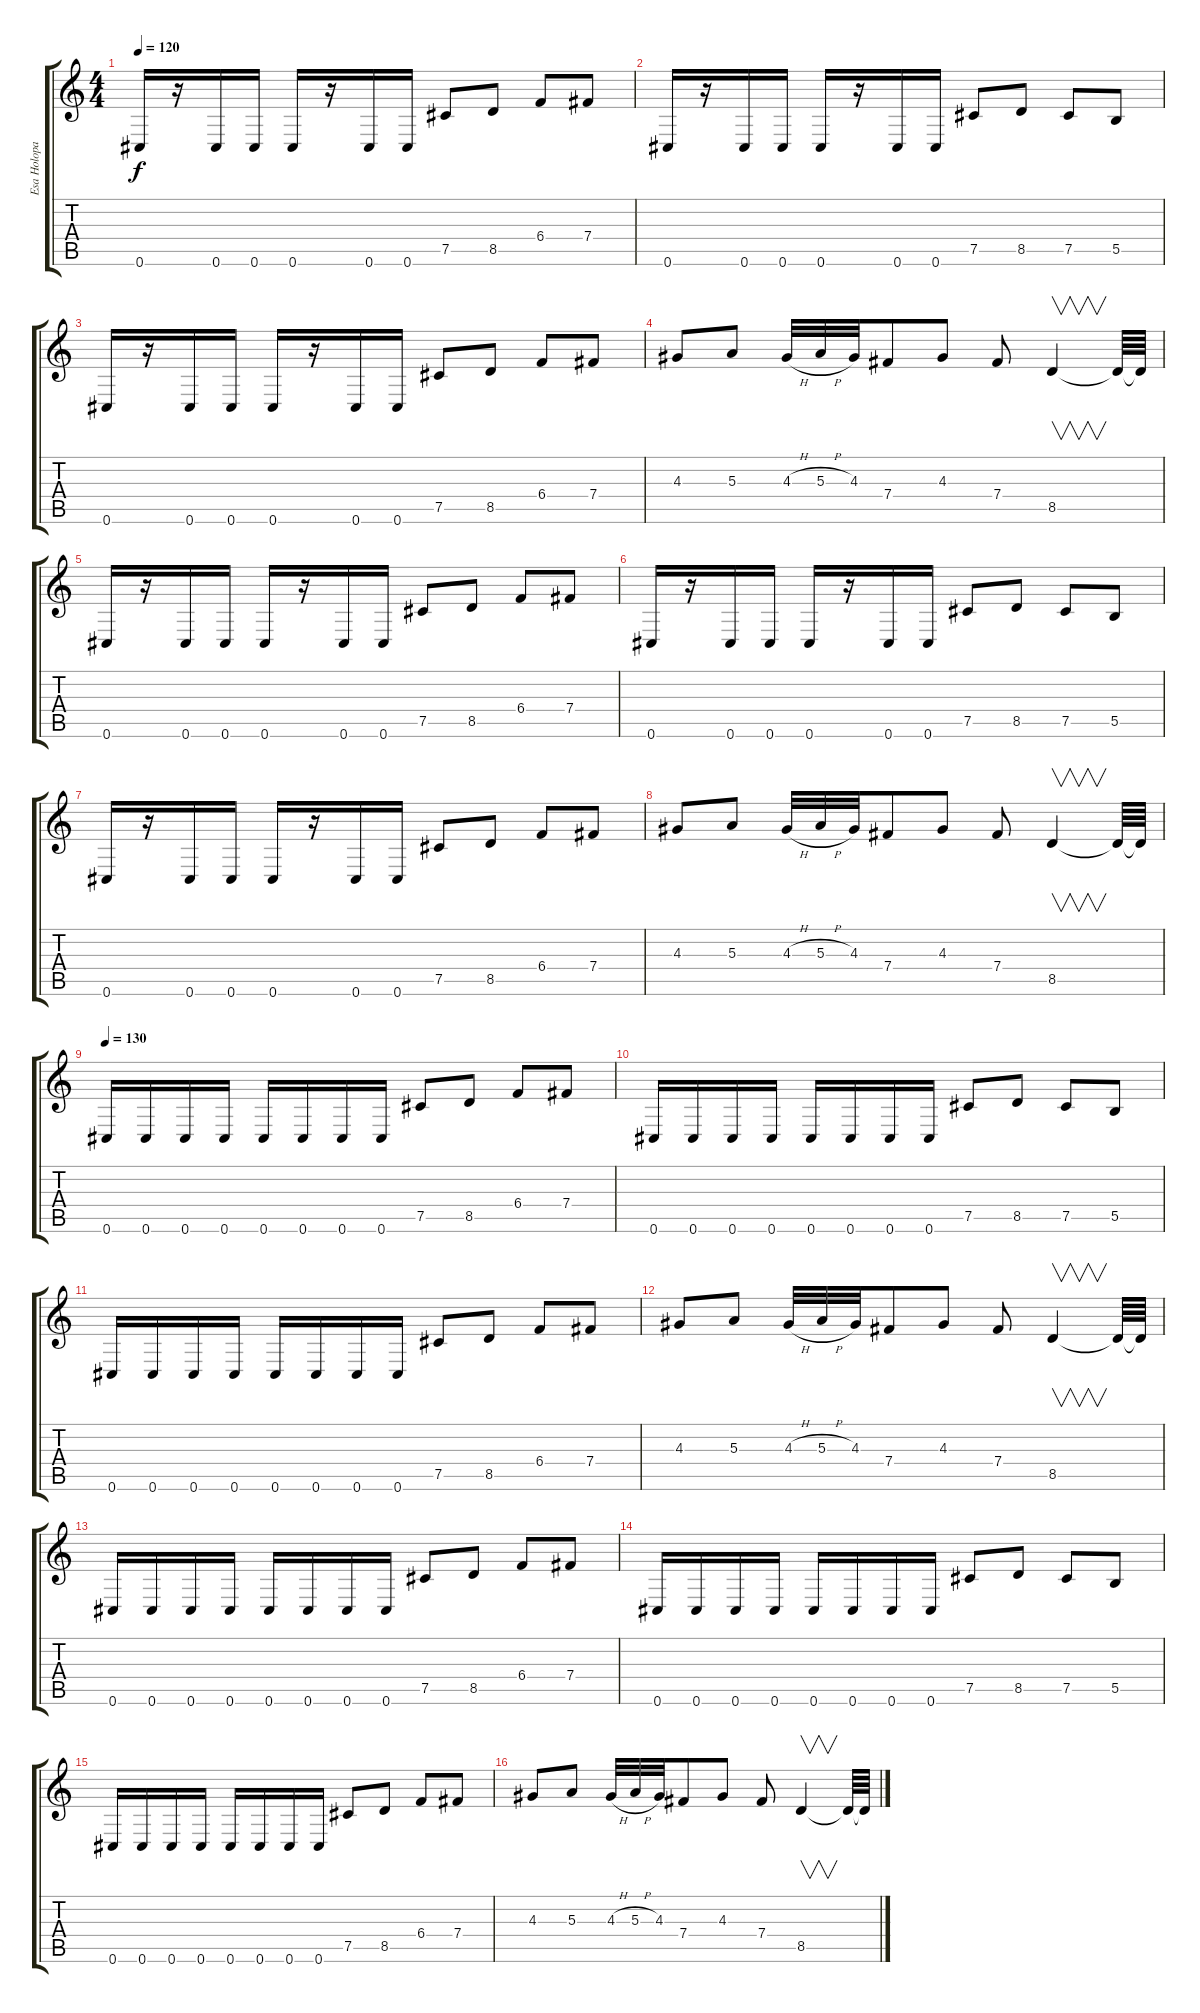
\track ("Esa Holopainen" "Esa Holopa") {instrument distortionguitar}
\staff {score tabs}
\tuning (Db4 Ab3 E3 B2 Gb2 Db2) {hide}
\ts (4 4)
\tempo 120
\clef g2
\ks c
0.6.16{dy f} r.16 0.6.16 0.6.16 0.6.16 r.16 0.6.16 0.6.16 7.5.8 8.5.8 6.4.8 7.4.8 |
0.6.16 r.16 0.6.16 0.6.16 0.6.16 r.16 0.6.16 0.6.16 7.5.8 8.5.8 7.5.8 5.5.8 |
0.6.16 r.16 0.6.16 0.6.16 0.6.16 r.16 0.6.16 0.6.16 7.5.8 8.5.8 6.4.8 7.4.8 |
4.3.8 5.3.8 4.3{h}.32 5.3{h}.32 4.3.32 7.4.8 4.3.8 7.4.8 8.5.4{v} 8.5{t}.64 8.5{t}.64 |
0.6.16 r.16 0.6.16 0.6.16 0.6.16 r.16 0.6.16 0.6.16 7.5.8 8.5.8 6.4.8 7.4.8 |
0.6.16 r.16 0.6.16 0.6.16 0.6.16 r.16 0.6.16 0.6.16 7.5.8 8.5.8 7.5.8 5.5.8 |
0.6.16 r.16 0.6.16 0.6.16 0.6.16 r.16 0.6.16 0.6.16 7.5.8 8.5.8 6.4.8 7.4.8 |
4.3.8 5.3.8 4.3{h}.32 5.3{h}.32 4.3.32 7.4.8 4.3.8 7.4.8 8.5.4{v} 8.5{t}.64 8.5{t}.64 |
\tempo 130
0.6.16 0.6.16 0.6.16 0.6.16 0.6.16 0.6.16 0.6.16 0.6.16 7.5.8 8.5.8 6.4.8 7.4.8 |
0.6.16 0.6.16 0.6.16 0.6.16 0.6.16 0.6.16 0.6.16 0.6.16 7.5.8 8.5.8 7.5.8 5.5.8 |
0.6.16 0.6.16 0.6.16 0.6.16 0.6.16 0.6.16 0.6.16 0.6.16 7.5.8 8.5.8 6.4.8 7.4.8 |
4.3.8 5.3.8 4.3{h}.32 5.3{h}.32 4.3.32 7.4.8 4.3.8 7.4.8 8.5.4{v} 8.5{t}.64 8.5{t}.64 |
0.6.16 0.6.16 0.6.16 0.6.16 0.6.16 0.6.16 0.6.16 0.6.16 7.5.8 8.5.8 6.4.8 7.4.8 |
0.6.16 0.6.16 0.6.16 0.6.16 0.6.16 0.6.16 0.6.16 0.6.16 7.5.8 8.5.8 7.5.8 5.5.8 |
0.6.16 0.6.16 0.6.16 0.6.16 0.6.16 0.6.16 0.6.16 0.6.16 7.5.8 8.5.8 6.4.8 7.4.8 |
4.3.8 5.3.8 4.3{h}.32 5.3{h}.32 4.3.32 7.4.8 4.3.8 7.4.8 8.5.4{v} 8.5{t}.64 8.5{t}.64
